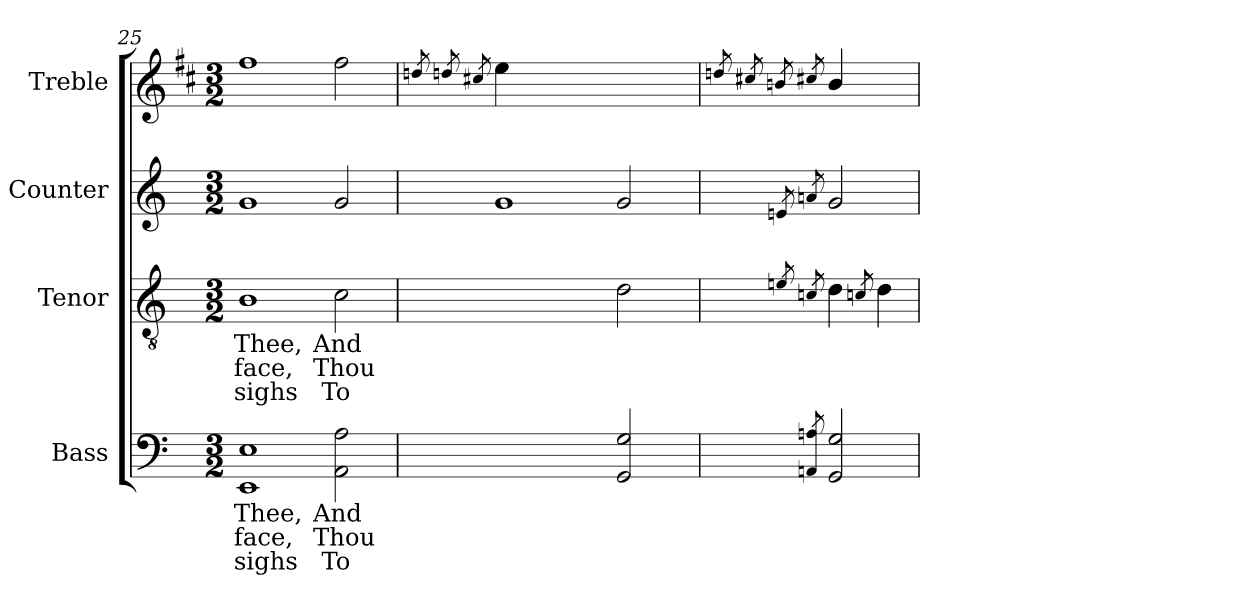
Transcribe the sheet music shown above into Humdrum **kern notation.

**kern	**text	**text	**text	**kern	**text	**text	**text	**kern	**kern
*part4	*part4	*part4	*part4	*part3	*part3	*part3	*part3	*part2	*part1
*staff4	*staff4	*staff4	*staff4	*staff3	*staff3	*staff3	*staff3	*staff2	*staff1
*I"Bass	*	*	*	*I"Tenor	*	*	*	*I"Counter	*I"Treble
*I'B.	*	*	*	*I'T.	*	*	*	*I'C.	*I'Tr.
*clefF4	*	*	*	*clefGv2	*	*	*	*clefG2	*clefG2
*	*	*	*	*	*	*	*	*	*ITrd1c2
*k[]	*	*	*	*k[]	*	*	*	*k[]	*k[]
*C:	*	*	*	*C:	*	*	*	*C:	*C:
*M3/2	*	*	*	*M3/2	*	*	*	*M3/2	*M3/2
=25	=25	=25	=25	=25	=25	=25	=25	=25	=25
!	!LO:LY:a:rj	!LO:LY:a:rj	!LO:LY:b:rj	!	!LO:LY:b:rj	!LO:LY:b:rj	!LO:LY:b:rj	!	!
1E 1EE	Thee,	face,	sighs	1B	Thee,	face,	sighs	1g	1ee
!	!LO:LY:a:rj	!LO:LY:a:rj	!LO:LY:b:rj	!	!LO:LY:b:rj	!LO:LY:b:rj	!LO:LY:b:rj	!	!
2A\ 2AA\	And	Thou	To	2c\	And	Thou	To	2g/	2ee\
!!LO:PB:g=z
=26	=26	=26	=26	=26	=26	=26	=26	=26	=26
.	.	.	.	.	.	.	.	.	8qccn/
.	.	.	.	.	.	.	.	.	8qccn/
.	.	.	.	.	.	.	.	.	8qbn/
1ryy	.	.	.	1ryy	.	.	.	1g	4dd\
.	.	.	.	.	.	.	.	.	1ryy
!	!LO:LY:a:rj	!	!	!	!LO:LY:b:rj	!	!	!	!
2G/ 2GG/	.	.	.	2d\	.	.	.	2g/	.
.	.	.	.	.	.	.	.	.	4ryy
=27	=27	=27	=27	=27	=27	=27	=27	=27	=27
.	.	.	.	.	.	.	.	.	8qccn/
.	.	.	.	.	.	.	.	.	8qbn/
.	.	.	.	8qen/	.	.	.	8qen/	8qan/
8qAn/ 8qAAn/	.	.	.	8qcn/	.	.	.	8qan/	8qbn/
!	!LO:LY:a:rj	!	!	!	!LO:LY:b:rj	!	!	!	!
2G/ 2GG/	.	.	.	4d\	.	.	.	2g/	4a/
.	.	.	.	8qcn/	.	.	.	.	.
!	!	!	!	!	!LO:LY:b:rj	!	!	!	!
.	.	.	.	4d\	.	.	.	.	4ryy
=	=	=	=	=	=	=	=	=	=
*-	*-	*-	*-	*-	*-	*-	*-	*-	*-
